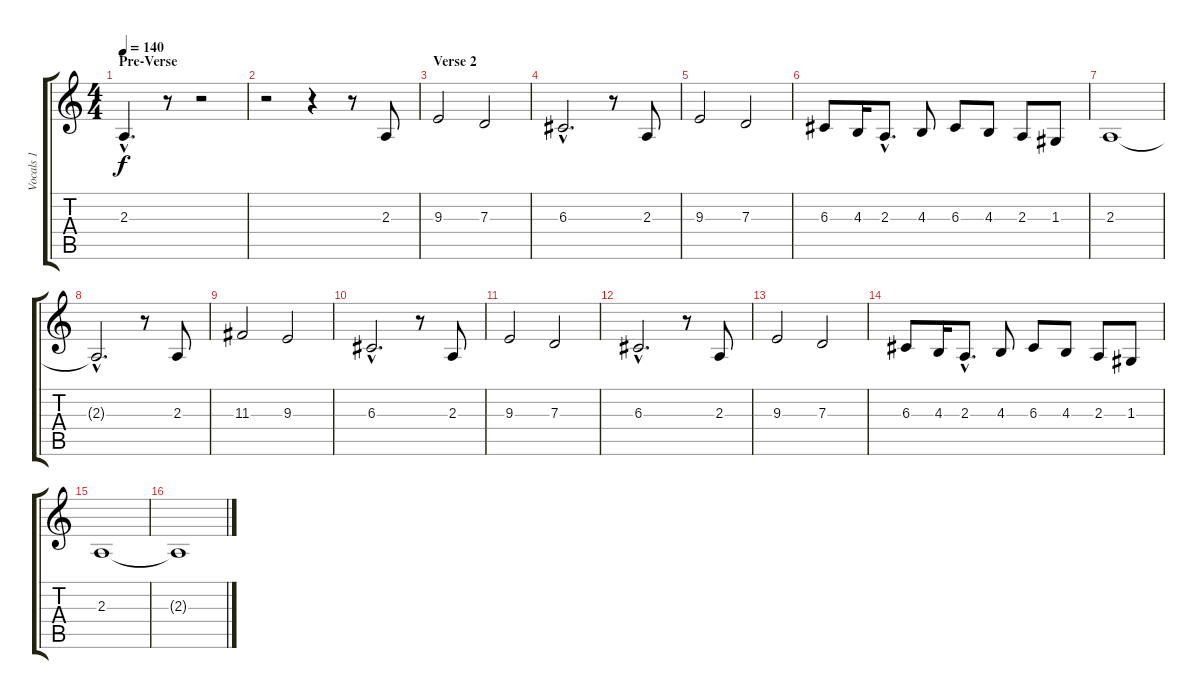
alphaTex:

\track ("Vocals 1" "Vocals 1") {instrument lead1square}
\staff {score tabs}
\tuning (E4 B3 G3 D3 A2 E2) {hide}
\ts (4 4)
\section ("" "Pre-Verse")
\tempo 140
\clef g2
\ks c
2.3{hac t}.4{d dy f} r.8 r.2 |
r.2 r.4 r.8 2.3.8 |
\section ("" "Verse 2")
9.3.2 7.3.2 |
6.3{hac}.2{d} r.8 2.3.8 |
9.3.2 7.3.2 |
6.3.8 4.3.16 2.3{hac}.8{d} 4.3.8 6.3.8 4.3.8 2.3.8 1.3.8 |
2.3.1 |
2.3{hac t}.2{d} r.8 2.3.8 |
11.3.2 9.3.2 |
6.3{hac}.2{d} r.8 2.3.8 |
9.3.2 7.3.2 |
6.3{hac}.2{d} r.8 2.3.8 |
9.3.2 7.3.2 |
6.3.8 4.3.16 2.3{hac}.8{d} 4.3.8 6.3.8 4.3.8 2.3.8 1.3.8 |
2.3.1 |
2.3{t}.1
